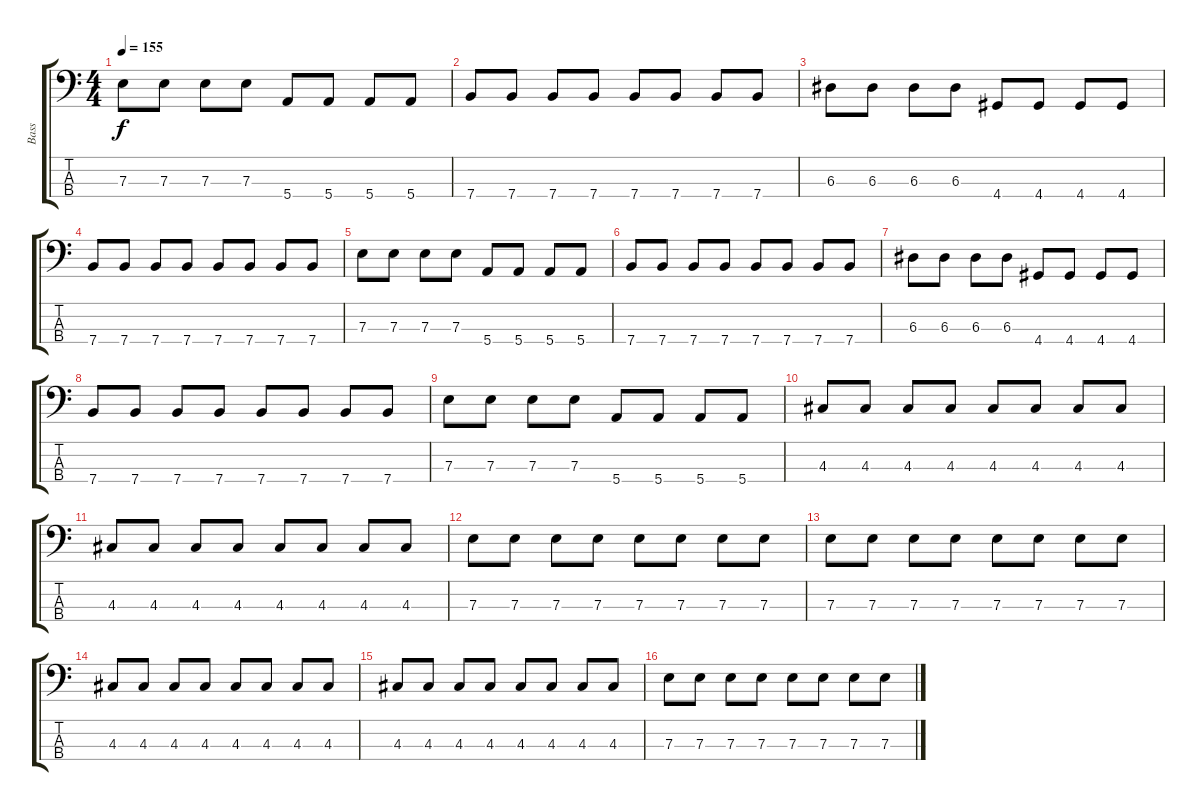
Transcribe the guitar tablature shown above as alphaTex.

\track ("Bass" "Bass") {instrument electricbasspick}
\staff {score tabs}
\tuning (G2 D2 A1 E1) {hide}
\ts (4 4)
\tempo 155
\clef f4
\ks c
7.3.8{dy f} 7.3.8 7.3.8 7.3.8 5.4.8 5.4.8 5.4.8 5.4.8 |
7.4.8 7.4.8 7.4.8 7.4.8 7.4.8 7.4.8 7.4.8 7.4.8 |
6.3.8 6.3.8 6.3.8 6.3.8 4.4.8 4.4.8 4.4.8 4.4.8 |
7.4.8 7.4.8 7.4.8 7.4.8 7.4.8 7.4.8 7.4.8 7.4.8 |
7.3.8 7.3.8 7.3.8 7.3.8 5.4.8 5.4.8 5.4.8 5.4.8 |
7.4.8 7.4.8 7.4.8 7.4.8 7.4.8 7.4.8 7.4.8 7.4.8 |
6.3.8 6.3.8 6.3.8 6.3.8 4.4.8 4.4.8 4.4.8 4.4.8 |
7.4.8 7.4.8 7.4.8 7.4.8 7.4.8 7.4.8 7.4.8 7.4.8 |
7.3.8 7.3.8 7.3.8 7.3.8 5.4.8 5.4.8 5.4.8 5.4.8 |
4.3.8 4.3.8 4.3.8 4.3.8 4.3.8 4.3.8 4.3.8 4.3.8 |
4.3.8 4.3.8 4.3.8 4.3.8 4.3.8 4.3.8 4.3.8 4.3.8 |
7.3.8 7.3.8 7.3.8 7.3.8 7.3.8 7.3.8 7.3.8 7.3.8 |
7.3.8 7.3.8 7.3.8 7.3.8 7.3.8 7.3.8 7.3.8 7.3.8 |
4.3.8 4.3.8 4.3.8 4.3.8 4.3.8 4.3.8 4.3.8 4.3.8 |
4.3.8 4.3.8 4.3.8 4.3.8 4.3.8 4.3.8 4.3.8 4.3.8 |
7.3.8 7.3.8 7.3.8 7.3.8 7.3.8 7.3.8 7.3.8 7.3.8
